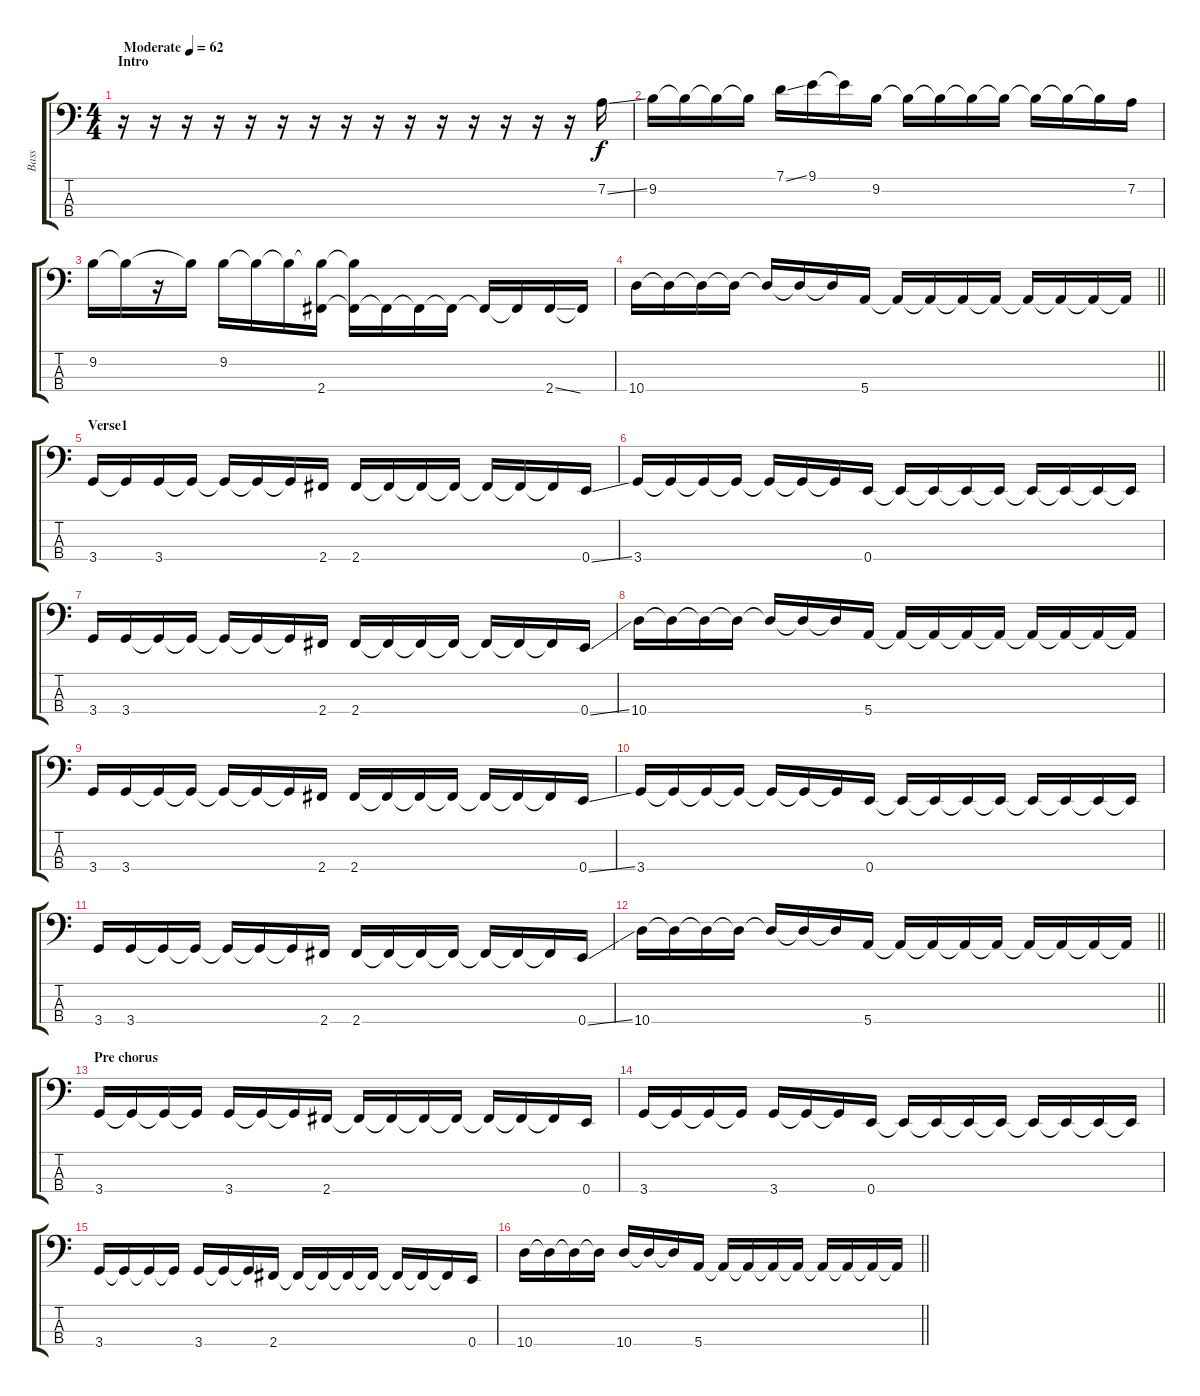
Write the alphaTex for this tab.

\track ("Bass" "Bass") {instrument electricbassfinger}
\staff {score tabs}
\tuning (G2 D2 A1 E1) {hide}
\ts (4 4)
\section ("" "Intro")
\tempo (62 "Moderate")
\clef f4
\ks c
r.16{dy f instrument electricbassfinger} r.16 r.16 r.16 r.16 r.16 r.16 r.16 r.16 r.16 r.16 r.16 r.16 r.16 r.16 7.2{ss}.16 |
9.2.16 9.2{t}.16 9.2{t}.16 9.2{t}.16 7.1{ss}.16 9.1.16 9.1{t}.16 9.2.16 9.2{t}.16 9.2{t}.16 9.2{t}.16 9.2{t}.16 9.2{t}.16 9.2{t}.16 9.2{t}.16 7.2.16 |
9.2.16 9.2{t}.16 r.16 9.2{t}.16 9.2.16 9.2{t}.16 9.2{t}.16 (9.2{t} 2.4).16 (9.2{t} 2.4{t}).16 2.4{t}.16 2.4{t}.16 2.4{t}.16 2.4{t}.16 2.4{t}.16 2.4{ss}.16 2.4{t}.16 |
\barLineRight lightlight
10.4.16 10.4{t}.16 10.4{t}.16 10.4{t}.16 10.4{t}.16 10.4{t}.16 10.4{t}.16 5.4.16 5.4{t}.16 5.4{t}.16 5.4{t}.16 5.4{t}.16 5.4{t}.16 5.4{t}.16 5.4{t}.16 5.4{t}.16 |
\section ("" "Verse1")
3.4.16 3.4{t}.16 3.4.16 3.4{t}.16 3.4{t}.16 3.4{t}.16 3.4{t}.16 2.4.16 2.4.16 2.4{t}.16 2.4{t}.16 2.4{t}.16 2.4{t}.16 2.4{t}.16 2.4{t}.16 0.4{ss}.16 |
3.4.16 3.4{t}.16 3.4{t}.16 3.4{t}.16 3.4{t}.16 3.4{t}.16 3.4{t}.16 0.4.16 0.4{t}.16 0.4{t}.16 0.4{t}.16 0.4{t}.16 0.4{t}.16 0.4{t}.16 0.4{t}.16 0.4{t}.16 |
3.4.16 3.4.16 3.4{t}.16 3.4{t}.16 3.4{t}.16 3.4{t}.16 3.4{t}.16 2.4.16 2.4.16 2.4{t}.16 2.4{t}.16 2.4{t}.16 2.4{t}.16 2.4{t}.16 2.4{t}.16 0.4{ss}.16 |
10.4.16 10.4{t}.16 10.4{t}.16 10.4{t}.16 10.4{t}.16 10.4{t}.16 10.4{t}.16 5.4.16 5.4{t}.16 5.4{t}.16 5.4{t}.16 5.4{t}.16 5.4{t}.16 5.4{t}.16 5.4{t}.16 5.4{t}.16 |
3.4.16 3.4.16 3.4{t}.16 3.4{t}.16 3.4{t}.16 3.4{t}.16 3.4{t}.16 2.4.16 2.4.16 2.4{t}.16 2.4{t}.16 2.4{t}.16 2.4{t}.16 2.4{t}.16 2.4{t}.16 0.4{ss}.16 |
3.4.16 3.4{t}.16 3.4{t}.16 3.4{t}.16 3.4{t}.16 3.4{t}.16 3.4{t}.16 0.4.16 0.4{t}.16 0.4{t}.16 0.4{t}.16 0.4{t}.16 0.4{t}.16 0.4{t}.16 0.4{t}.16 0.4{t}.16 |
3.4.16 3.4.16 3.4{t}.16 3.4{t}.16 3.4{t}.16 3.4{t}.16 3.4{t}.16 2.4.16 2.4.16 2.4{t}.16 2.4{t}.16 2.4{t}.16 2.4{t}.16 2.4{t}.16 2.4{t}.16 0.4{ss}.16 |
\barLineRight lightlight
10.4.16 10.4{t}.16 10.4{t}.16 10.4{t}.16 10.4{t}.16 10.4{t}.16 10.4{t}.16 5.4.16 5.4{t}.16 5.4{t}.16 5.4{t}.16 5.4{t}.16 5.4{t}.16 5.4{t}.16 5.4{t}.16 5.4{t}.16 |
\section ("" "Pre chorus")
3.4.16 3.4{t}.16 3.4{t}.16 3.4{t}.16 3.4.16 3.4{t}.16 3.4{t}.16 2.4.16 2.4{t}.16 2.4{t}.16 2.4{t}.16 2.4{t}.16 2.4{t}.16 2.4{t}.16 2.4{t}.16 0.4.16 |
3.4.16 3.4{t}.16 3.4{t}.16 3.4{t}.16 3.4.16 3.4{t}.16 3.4{t}.16 0.4.16 0.4{t}.16 0.4{t}.16 0.4{t}.16 0.4{t}.16 0.4{t}.16 0.4{t}.16 0.4{t}.16 0.4{t}.16 |
3.4.16 3.4{t}.16 3.4{t}.16 3.4{t}.16 3.4.16 3.4{t}.16 3.4{t}.16 2.4.16 2.4{t}.16 2.4{t}.16 2.4{t}.16 2.4{t}.16 2.4{t}.16 2.4{t}.16 2.4{t}.16 0.4.16 |
\barLineRight lightlight
10.4.16 10.4{t}.16 10.4{t}.16 10.4{t}.16 10.4.16 10.4{t}.16 10.4{t}.16 5.4.16 5.4{t}.16 5.4{t}.16 5.4{t}.16 5.4{t}.16 5.4{t}.16 5.4{t}.16 5.4{t}.16 5.4{t}.16
